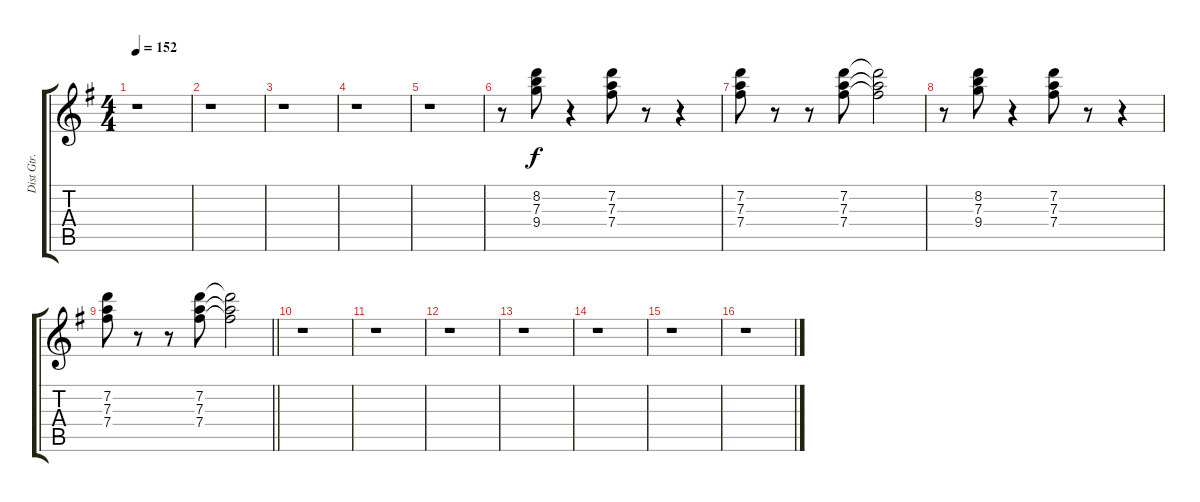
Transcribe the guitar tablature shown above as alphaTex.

\track ("Dist Gtr." "Dist Gtr.") {instrument distortionguitar}
\staff {score tabs}
\tuning (E4 B3 G4 D4 A3 E3) {hide}
\ts (4 4)
\tempo 152
\clef g2
\ks g
r.1{dy f} |
r.1 |
r.1 |
r.1 |
r.1 |
r.8 (8.2 7.3 9.4).8 r.4 (7.2 7.3 7.4).8 r.8 r.4 |
(7.2 7.3 7.4).8 r.8 r.8 (7.2 7.3 7.4).8 (7.2{t} 7.3{t} 7.4{t}).2 |
r.8 (8.2 7.3 9.4).8 r.4 (7.2 7.3 7.4).8 r.8 r.4 |
\barLineRight lightlight
(7.2 7.3 7.4).8 r.8 r.8 (7.2 7.3 7.4).8 (7.2{t} 7.3{t} 7.4{t}).2 |
r.1 |
r.1 |
r.1 |
r.1 |
r.1 |
r.1 |
r.1
